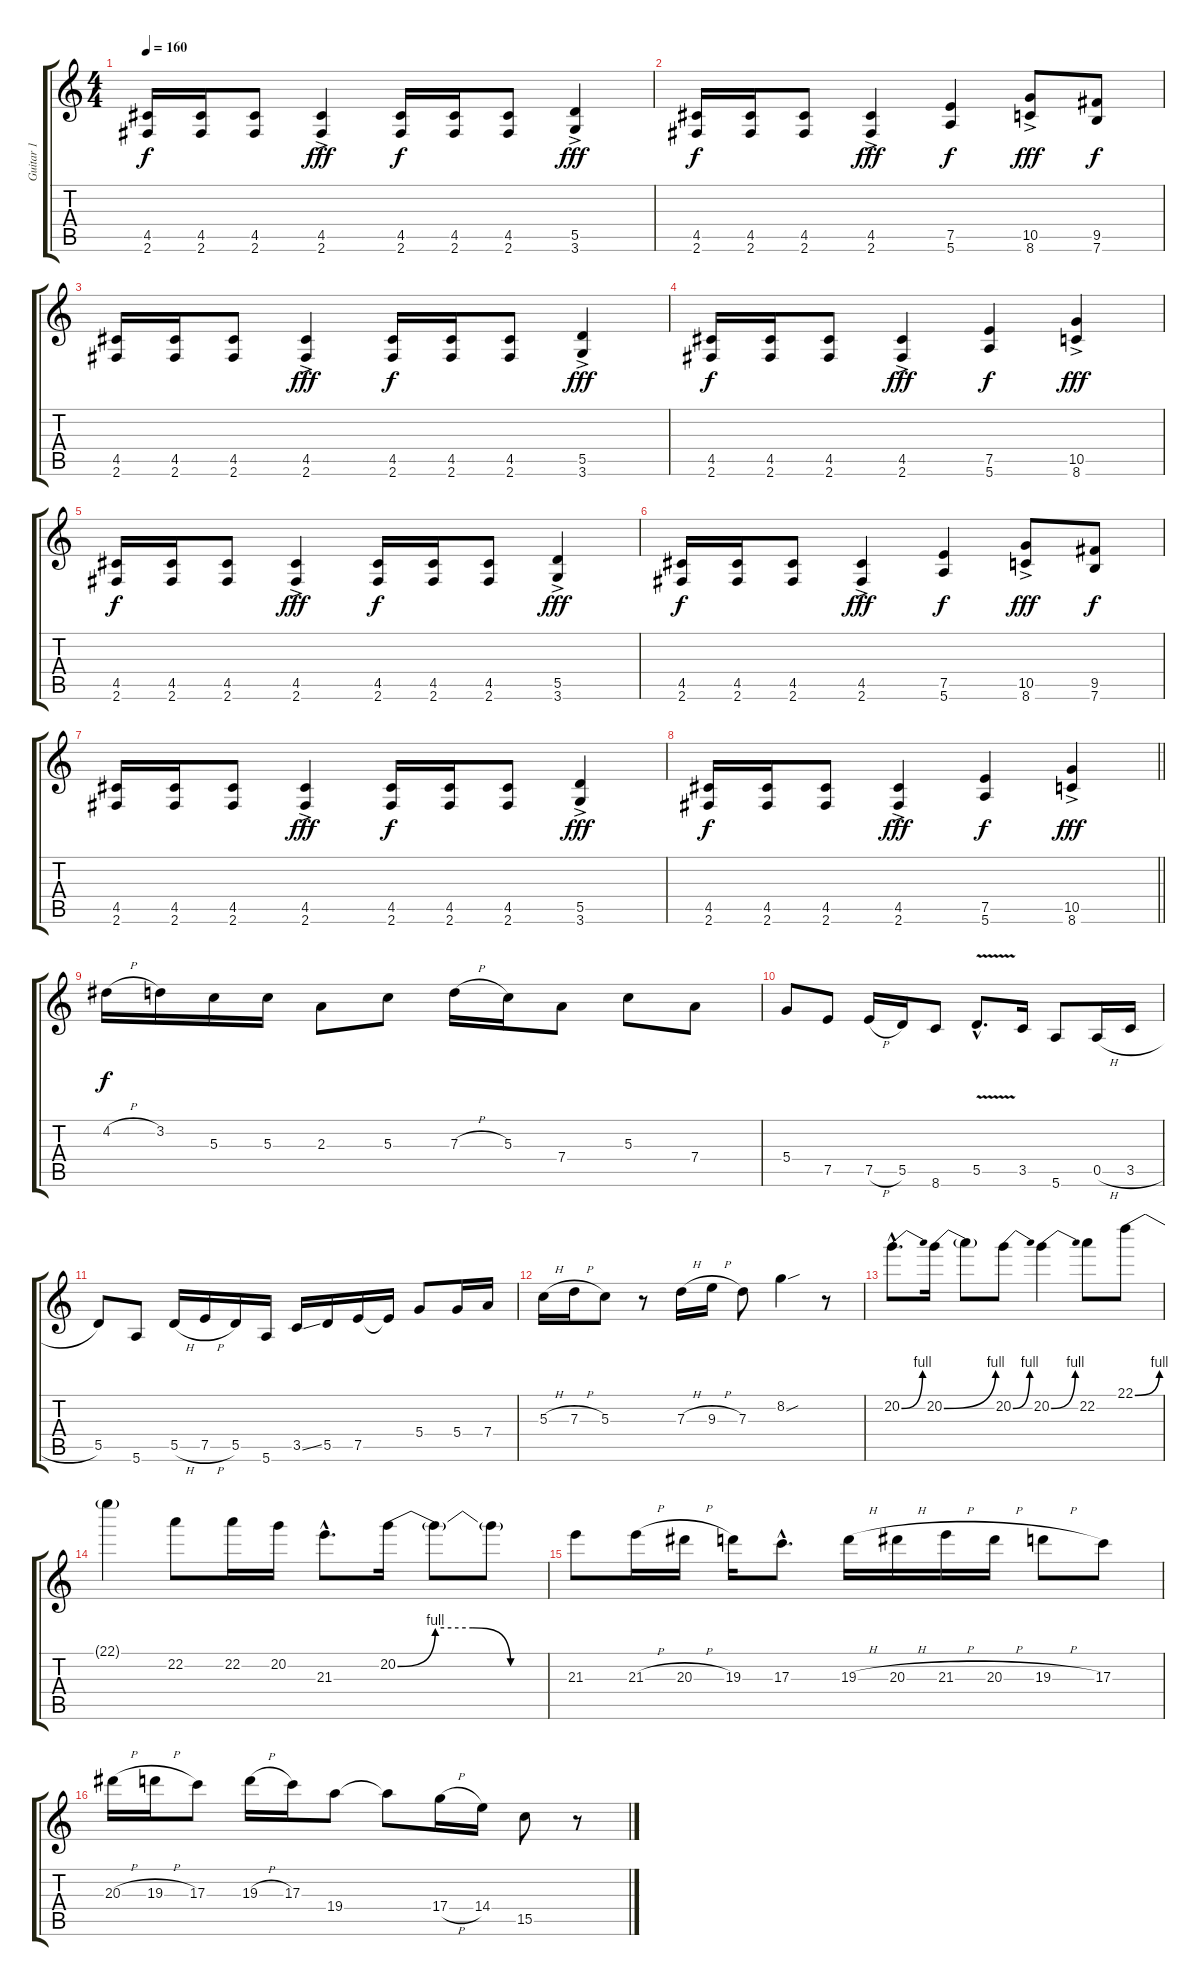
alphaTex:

\track ("Guitar 1" "Guitar 1") {instrument distortionguitar}
\staff {score tabs}
\tuning (E4 B3 G3 D3 A2 E2) {hide}
\ts (4 4)
\tempo 160
\clef g2
\ks c
(4.5 2.6).16{dy f} (4.5 2.6).16 (4.5 2.6).8 (4.5{ac} 2.6{ac}).4{dy fff} (4.5 2.6).16{dy f} (4.5 2.6).16 (4.5 2.6).8 (5.5{ac} 3.6{ac}).4{dy fff} |
(4.5 2.6).16{dy f} (4.5 2.6).16 (4.5 2.6).8 (4.5{ac} 2.6{ac}).4{dy fff} (7.5 5.6).4{dy f} (10.5{ac} 8.6{ac}).8{dy fff} (9.5 7.6).8{dy f} |
(4.5 2.6).16 (4.5 2.6).16 (4.5 2.6).8 (4.5{ac} 2.6{ac}).4{dy fff} (4.5 2.6).16{dy f} (4.5 2.6).16 (4.5 2.6).8 (5.5{ac} 3.6{ac}).4{dy fff} |
(4.5 2.6).16{dy f} (4.5 2.6).16 (4.5 2.6).8 (4.5{ac} 2.6{ac}).4{dy fff} (7.5 5.6).4{dy f} (10.5{ac} 8.6{ac}).4{dy fff} |
(4.5 2.6).16{dy f} (4.5 2.6).16 (4.5 2.6).8 (4.5{ac} 2.6{ac}).4{dy fff} (4.5 2.6).16{dy f} (4.5 2.6).16 (4.5 2.6).8 (5.5{ac} 3.6{ac}).4{dy fff} |
(4.5 2.6).16{dy f} (4.5 2.6).16 (4.5 2.6).8 (4.5{ac} 2.6{ac}).4{dy fff} (7.5 5.6).4{dy f} (10.5{ac} 8.6{ac}).8{dy fff} (9.5 7.6).8{dy f} |
(4.5 2.6).16 (4.5 2.6).16 (4.5 2.6).8 (4.5{ac} 2.6{ac}).4{dy fff} (4.5 2.6).16{dy f} (4.5 2.6).16 (4.5 2.6).8 (5.5{ac} 3.6{ac}).4{dy fff} |
\barLineRight lightlight
(4.5 2.6).16{dy f} (4.5 2.6).16 (4.5 2.6).8 (4.5{ac} 2.6{ac}).4{dy fff} (7.5 5.6).4{dy f} (10.5{ac} 8.6{ac}).4{dy fff} |
4.2{h}.16{dy f volume 16} 3.2.16 5.3.16 5.3.16 2.3.8 5.3.8 7.3{h}.16 5.3.16 7.4.8 5.3.8 7.4.8 |
5.4.8 7.5.8 7.5{h}.16 5.5.16 8.6.8 5.5{v hac}.8{d} 3.5.16 5.6.8 0.5{h}.16 3.5{h}.16 |
5.5.8 5.6.8 5.5{h}.16 7.5{h}.16 5.5.16 5.6.16 3.5{ss}.16 5.5.16 7.5.16 7.5{t}.16 5.4.8 5.4.16 7.4.16 |
5.3{h}.16 7.3{h}.16 5.3.8 r.8 7.3{h}.16 9.3{h}.16 7.3.8 8.2{sou}.4 r.8 |
20.2{be (bend 0 0 60 4) hac}.8{d} 20.2{be (bend 0 0 60 4)}.16 20.2{t}.8 20.2{be (bend 0 0 60 4)}.8 20.2{be (bend 0 0 60 4)}.4 22.2.8 22.1{be (bend 0 0 60 4)}.8 |
22.1{t}.4 22.2.8 22.2.16 20.2.16 21.3{hac}.8{d} 20.2{be (custom 0 0 15 4 30 4 45 0 60 0)}.16 20.2{t}.8 20.2{t}.8 |
21.3.8 21.3{h}.16 20.3{h}.16 19.3.16 17.3{hac}.8{d} 19.3{h}.16 20.3{h}.16 21.3{h}.16 20.3{h}.16 19.3{h}.8 17.3.8 |
20.3{h}.16 19.3{h}.16 17.3.8 19.3{h}.16 17.3.16 19.4.8 19.4{t}.8 17.4{h}.16 14.4.16 15.5.8 r.8
